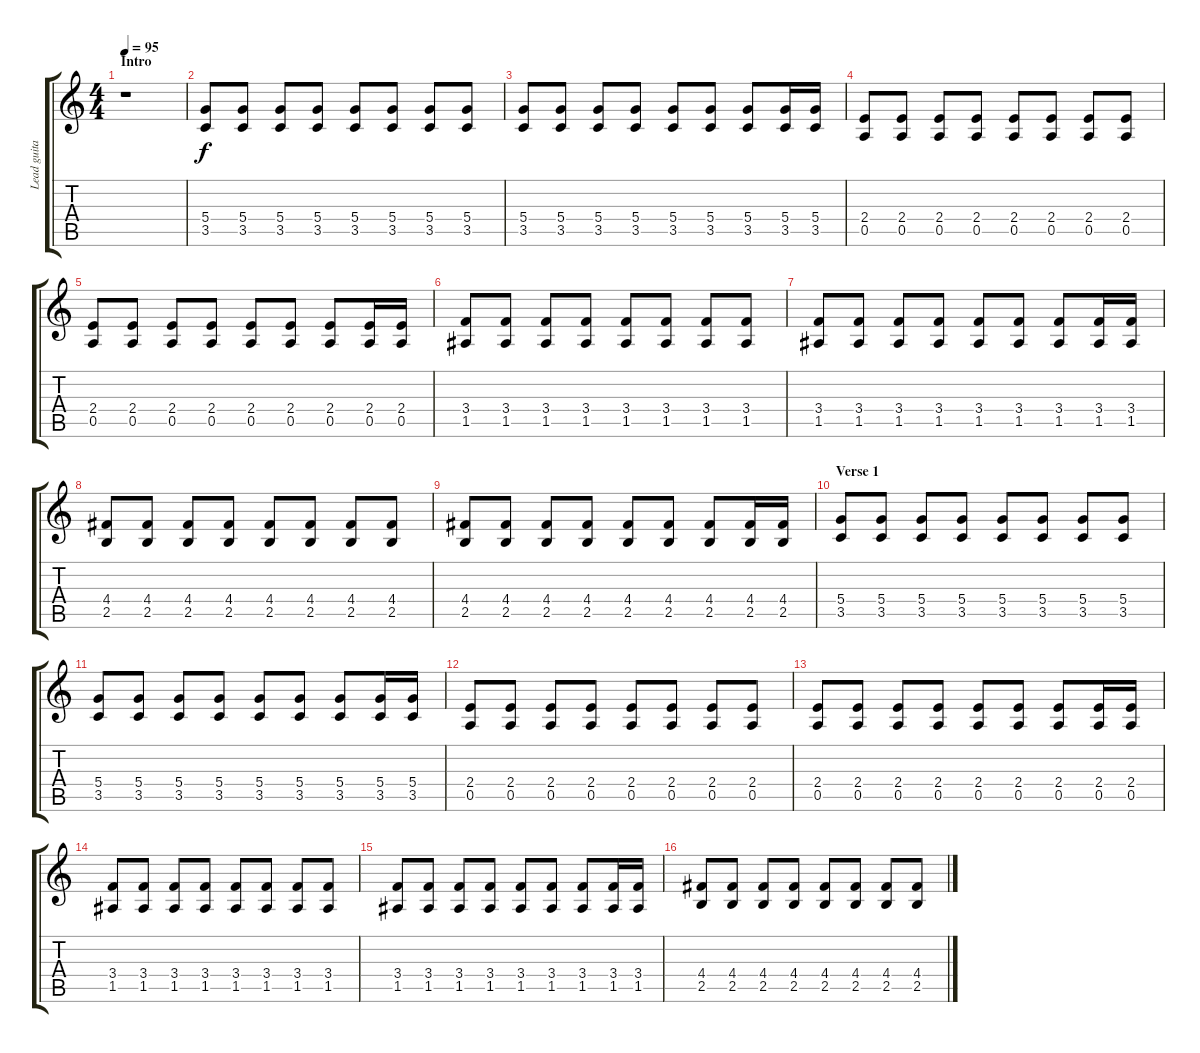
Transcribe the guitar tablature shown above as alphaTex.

\track ("Lead guitar" "Lead guita") {instrument overdrivenguitar}
\staff {score tabs}
\tuning (E4 B3 G3 D3 A2 E2) {hide}
\ts (4 4)
\section ("" "Intro")
\tempo 95
\clef g2
\ks c
r.1{dy f volume 3 instrument overdrivenguitar} |
(5.4 3.5).8{volume 12 balance 12 instrument electricguitarjazz} (5.4 3.5).8 (5.4 3.5).8 (5.4 3.5).8 (5.4 3.5).8 (5.4 3.5).8 (5.4 3.5).8 (5.4 3.5).8 |
(5.4 3.5).8 (5.4 3.5).8 (5.4 3.5).8 (5.4 3.5).8 (5.4 3.5).8 (5.4 3.5).8 (5.4 3.5).8 (5.4 3.5).16 (5.4 3.5).16 |
(2.4 0.5).8 (2.4 0.5).8 (2.4 0.5).8 (2.4 0.5).8 (2.4 0.5).8 (2.4 0.5).8 (2.4 0.5).8 (2.4 0.5).8 |
(2.4 0.5).8 (2.4 0.5).8 (2.4 0.5).8 (2.4 0.5).8 (2.4 0.5).8 (2.4 0.5).8 (2.4 0.5).8 (2.4 0.5).16 (2.4 0.5).16 |
(3.4 1.5).8 (3.4 1.5).8 (3.4 1.5).8 (3.4 1.5).8 (3.4 1.5).8 (3.4 1.5).8 (3.4 1.5).8 (3.4 1.5).8 |
(3.4 1.5).8 (3.4 1.5).8 (3.4 1.5).8 (3.4 1.5).8 (3.4 1.5).8 (3.4 1.5).8 (3.4 1.5).8 (3.4 1.5).16 (3.4 1.5).16 |
(4.4 2.5).8 (4.4 2.5).8 (4.4 2.5).8 (4.4 2.5).8 (4.4 2.5).8 (4.4 2.5).8 (4.4 2.5).8 (4.4 2.5).8 |
(4.4 2.5).8 (4.4 2.5).8 (4.4 2.5).8 (4.4 2.5).8 (4.4 2.5).8 (4.4 2.5).8 (4.4 2.5).8 (4.4 2.5).16 (4.4 2.5).16 |
\section ("" "Verse 1")
(5.4 3.5).8 (5.4 3.5).8 (5.4 3.5).8 (5.4 3.5).8 (5.4 3.5).8 (5.4 3.5).8 (5.4 3.5).8 (5.4 3.5).8 |
(5.4 3.5).8 (5.4 3.5).8 (5.4 3.5).8 (5.4 3.5).8 (5.4 3.5).8 (5.4 3.5).8 (5.4 3.5).8 (5.4 3.5).16 (5.4 3.5).16 |
(2.4 0.5).8 (2.4 0.5).8 (2.4 0.5).8 (2.4 0.5).8 (2.4 0.5).8 (2.4 0.5).8 (2.4 0.5).8 (2.4 0.5).8 |
(2.4 0.5).8 (2.4 0.5).8 (2.4 0.5).8 (2.4 0.5).8 (2.4 0.5).8 (2.4 0.5).8 (2.4 0.5).8 (2.4 0.5).16 (2.4 0.5).16 |
(3.4 1.5).8 (3.4 1.5).8 (3.4 1.5).8 (3.4 1.5).8 (3.4 1.5).8 (3.4 1.5).8 (3.4 1.5).8 (3.4 1.5).8 |
(3.4 1.5).8 (3.4 1.5).8 (3.4 1.5).8 (3.4 1.5).8 (3.4 1.5).8 (3.4 1.5).8 (3.4 1.5).8 (3.4 1.5).16 (3.4 1.5).16 |
(4.4 2.5).8 (4.4 2.5).8 (4.4 2.5).8 (4.4 2.5).8 (4.4 2.5).8 (4.4 2.5).8 (4.4 2.5).8 (4.4 2.5).8
